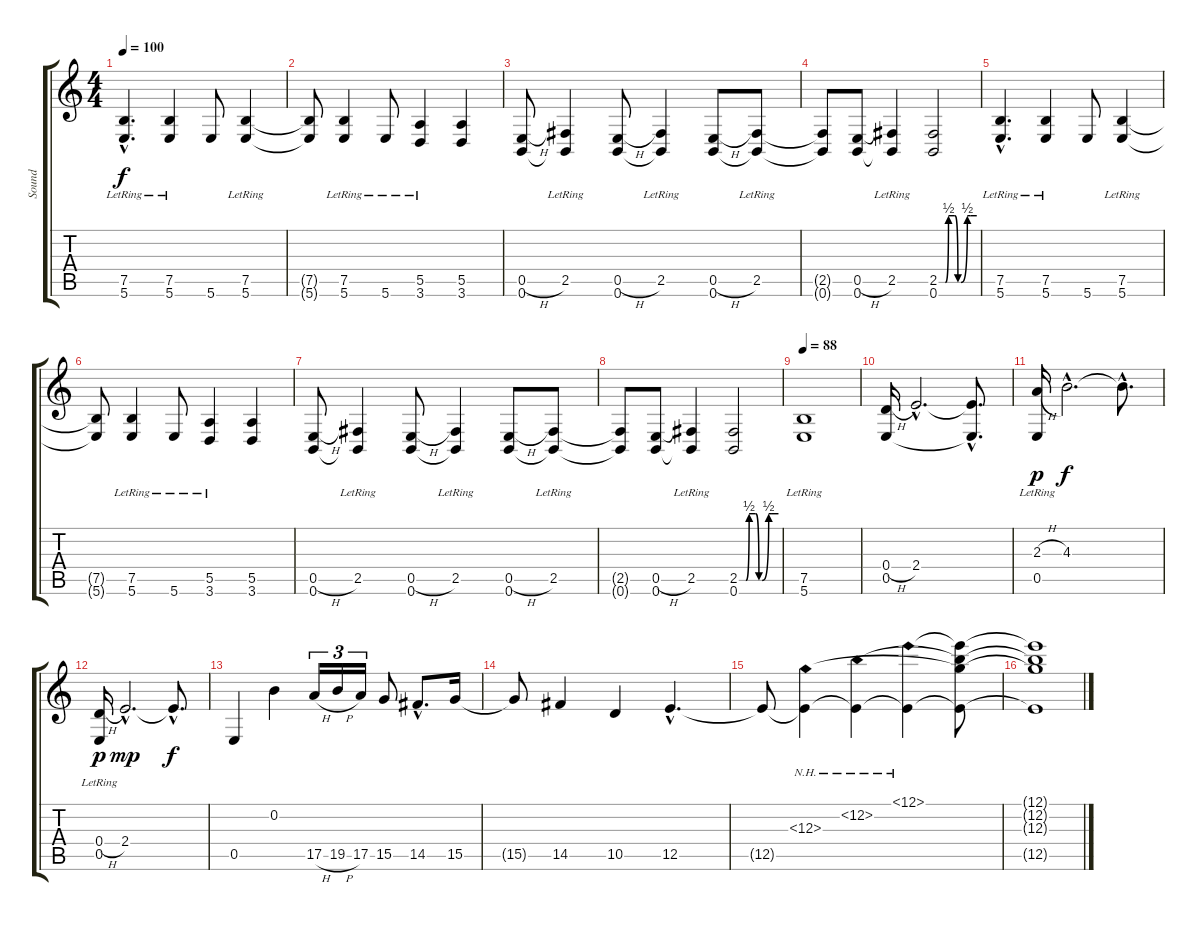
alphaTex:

\track ("Sound" "Sound") {instrument overdrivenguitar}
\staff {score tabs}
\tuning (E4 B3 G3 D3 E2 B1) {hide}
\ts (4 4)
\tempo 100
\clef g2
\ks c
(7.5{hac} 5.6{hac lr}).4{d dy f} (7.5 5.6{lr}).4 5.6.8 (7.5 5.6{lr}).4 |
(7.5{t} 5.6{t}).8 (7.5 5.6{lr}).4 5.6{lr}.8 (5.5 3.6{lr}).4 (5.5 3.6).4 |
(0.5{h} 0.6).8 (2.5{lr} 0.6{t}).4 (0.5{h} 0.6).8 (2.5{lr} 0.6{t}).4 (0.5{h} 0.6).8 (2.5{lr} 0.6{t}).8 |
(2.5{t} 0.6{t}).8 (0.5{h} 0.6).8 (2.5{lr} 0.6{t}).4 (2.5{be (custom 0 0 10 0 15 2 25 2 30 0 35 0 45 2 50 2 60 2)} 0.6).2 |
(7.5{hac} 5.6{hac lr}).4{d} (7.5 5.6{lr}).4 5.6.8 (7.5 5.6{lr}).4 |
(7.5{t} 5.6{t}).8 (7.5 5.6{lr}).4 5.6{lr}.8 (5.5 3.6{lr}).4 (5.5 3.6).4 |
(0.5{h} 0.6).8 (2.5{lr} 0.6{t}).4 (0.5{h} 0.6).8 (2.5{lr} 0.6{t}).4 (0.5{h} 0.6).8 (2.5{lr} 0.6{t}).8 |
(2.5{t} 0.6{t}).8 (0.5{h} 0.6).8 (2.5{lr} 0.6{t}).4 (2.5{be (custom 0 0 10 0 15 2 25 2 30 0 35 0 45 2 50 2 60 2)} 0.6).2 |
\tempo 88
(7.5 5.6{lr}).1 |
(0.4{h} 0.5).16{instrument electricguitarjazz} 2.4{hac}.2{d} (2.4{hac t} 0.5{hac t}).8{d} |
(2.3{h} 0.5{lr}).16{dy p} 4.3{hac}.2{d dy f} 4.3{hac t}.8{d} |
(0.4{h} 0.5{lr}).16{dy p} 2.4{hac}.2{d dy mp} 2.4{hac t}.8{d dy f} |
0.5.4 0.2.4 17.5{h}.16{tu (3 2)} 19.5{h}.16{tu (3 2)} 17.5.16{tu (3 2)} 15.5.8 14.5{hac}.8{d} 15.5.16 |
15.5{t}.8 14.5.4 10.5.4 12.5{hac}.4{d} |
12.5{t}.8 (12.3{nh} 12.5{t}).4 (12.2{nh} 12.5{t}).4 (12.1{nh} 12.5{t}).4 (12.1{t} 12.2{t} 12.3{t} 12.5{t}).8 |
(12.1{t} 12.2{t} 12.3{t} 12.5{t}).1
